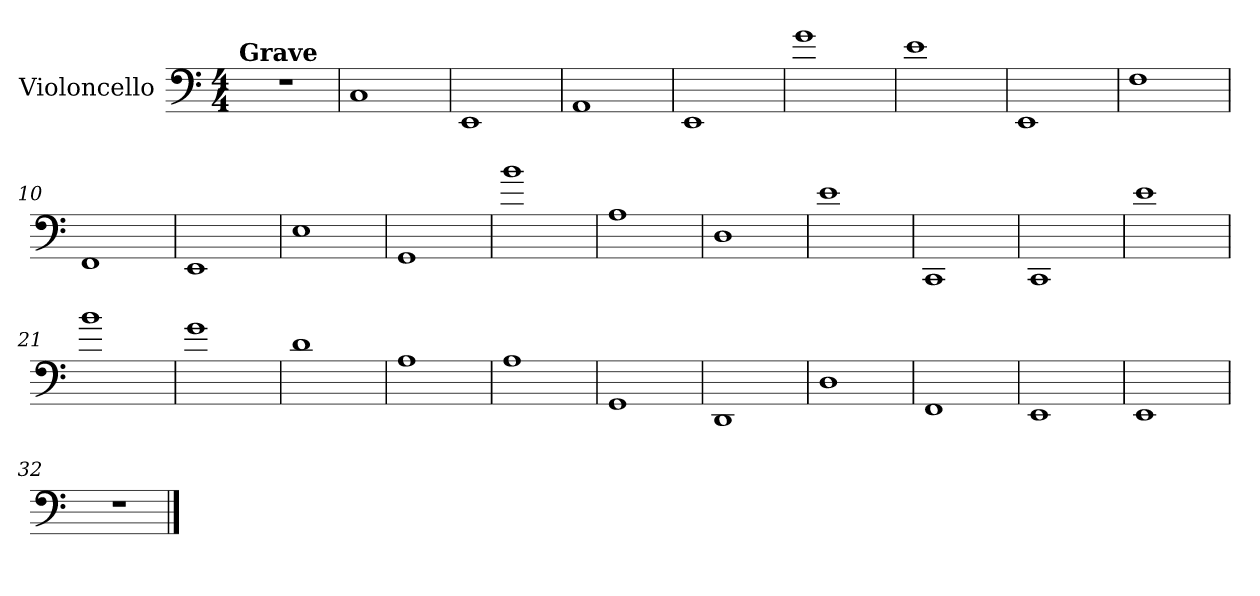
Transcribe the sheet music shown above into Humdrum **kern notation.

**kern
*part1
*staff1
*I"Violoncello
*I'Vc.
*clefF4
*k[]
*M4/4
=1
!LO:TX:a:B:t=Grave
1r
=2
1C
=3
1EE
=4
1AA
=5
1EE
=6
1g
=7
1e
=8
1EE
=9
1F
=10
1FF
=11
1EE
=12
1E
=13
1GG
=14
1b
=15
1A
=16
1D
!!LO:LB:g=z
=17
1e
=18
1CC
=19
1CC
=20
1e
=21
1b
=22
1g
=23
1d
=24
1A
=25
1A
=26
1GG
=27
1DD
=28
1D
=29
1FF
=30
1EE
=31
1EE
=32
1r
==
*-
